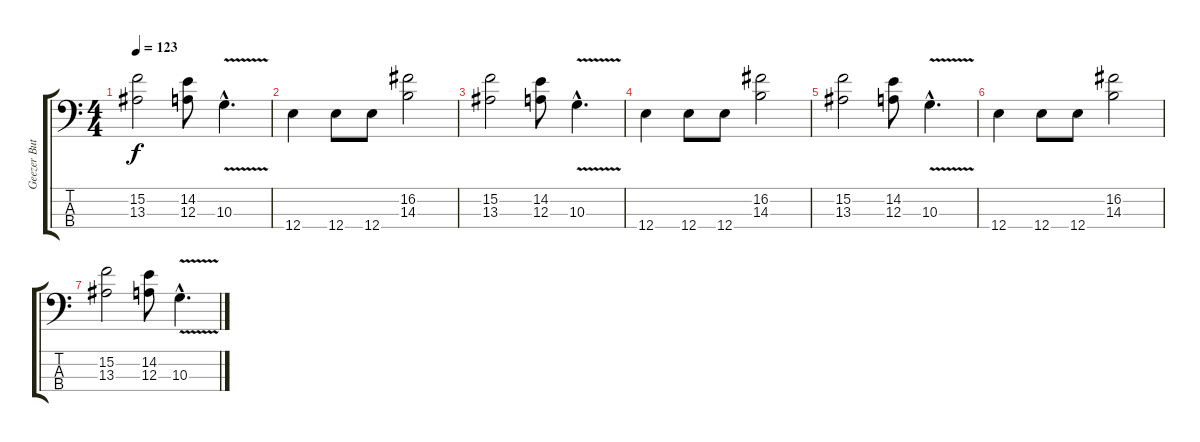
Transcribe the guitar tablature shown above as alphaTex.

\track ("Geezer Butler" "Geezer But") {instrument electricbassfinger}
\staff {score tabs}
\tuning (G2 D2 A1 E1) {hide}
\ts (4 4)
\tempo 123
\clef f4
\ks c
(15.2 13.3).2{dy f} (14.2 12.3).8 10.3{v hac}.4{d} |
12.4.4 12.4.8 12.4.8 (16.2 14.3).2 |
(15.2 13.3).2 (14.2 12.3).8 10.3{v hac}.4{d} |
12.4.4 12.4.8 12.4.8 (16.2 14.3).2 |
(15.2 13.3).2 (14.2 12.3).8 10.3{v hac}.4{d} |
12.4.4 12.4.8 12.4.8 (16.2 14.3).2 |
(15.2 13.3).2 (14.2 12.3).8 10.3{v hac}.4{d}
